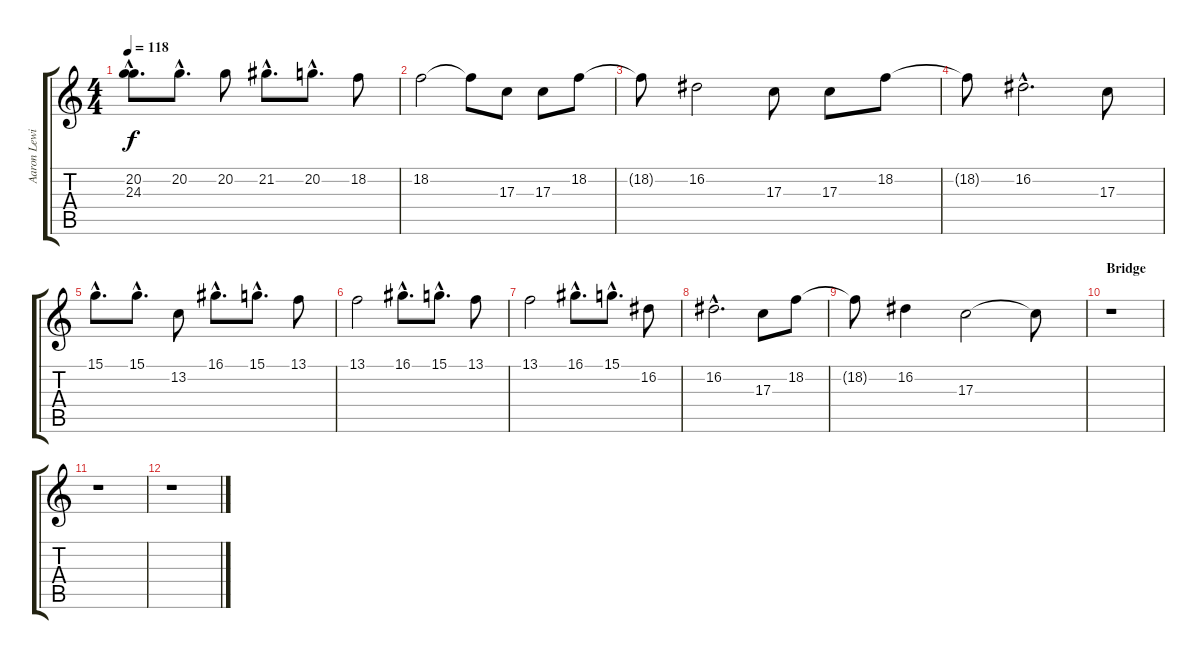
\track ("Aaron Lewis - Voice" "Aaron Lewi") {instrument cello}
\staff {score tabs}
\tuning (E4 B3 G3 D3 A2 E2) {hide}
\ts (4 4)
\tempo 118
\clef g2
\ks c
(20.2{hac} 24.3{hac}).8{d dy f} 20.2{hac}.8{d} 20.2.8 21.2{hac}.8{d} 20.2{hac}.8{d} 18.2.8 |
18.2.2 18.2{t}.8 17.3.8 17.3.8 18.2.8 |
18.2{t}.8 16.2.2 17.3.8 17.3.8 18.2.8 |
18.2{t}.8 16.2{hac}.2{d} 17.3.8 |
15.1{hac}.8{d} 15.1{hac}.8{d} 13.2.8 16.1{hac}.8{d} 15.1{hac}.8{d} 13.1.8 |
13.1.2 16.1{hac}.8{d} 15.1{hac}.8{d} 13.1.8 |
13.1.2 16.1{hac}.8{d} 15.1{hac}.8{d} 16.2.8 |
16.2{hac}.2{d} 17.3.8 18.2.8 |
18.2{t}.8 16.2.4 17.3.2 17.3{t}.8 |
\section ("" "Bridge")
r.1 |
r.1 |
r.1
